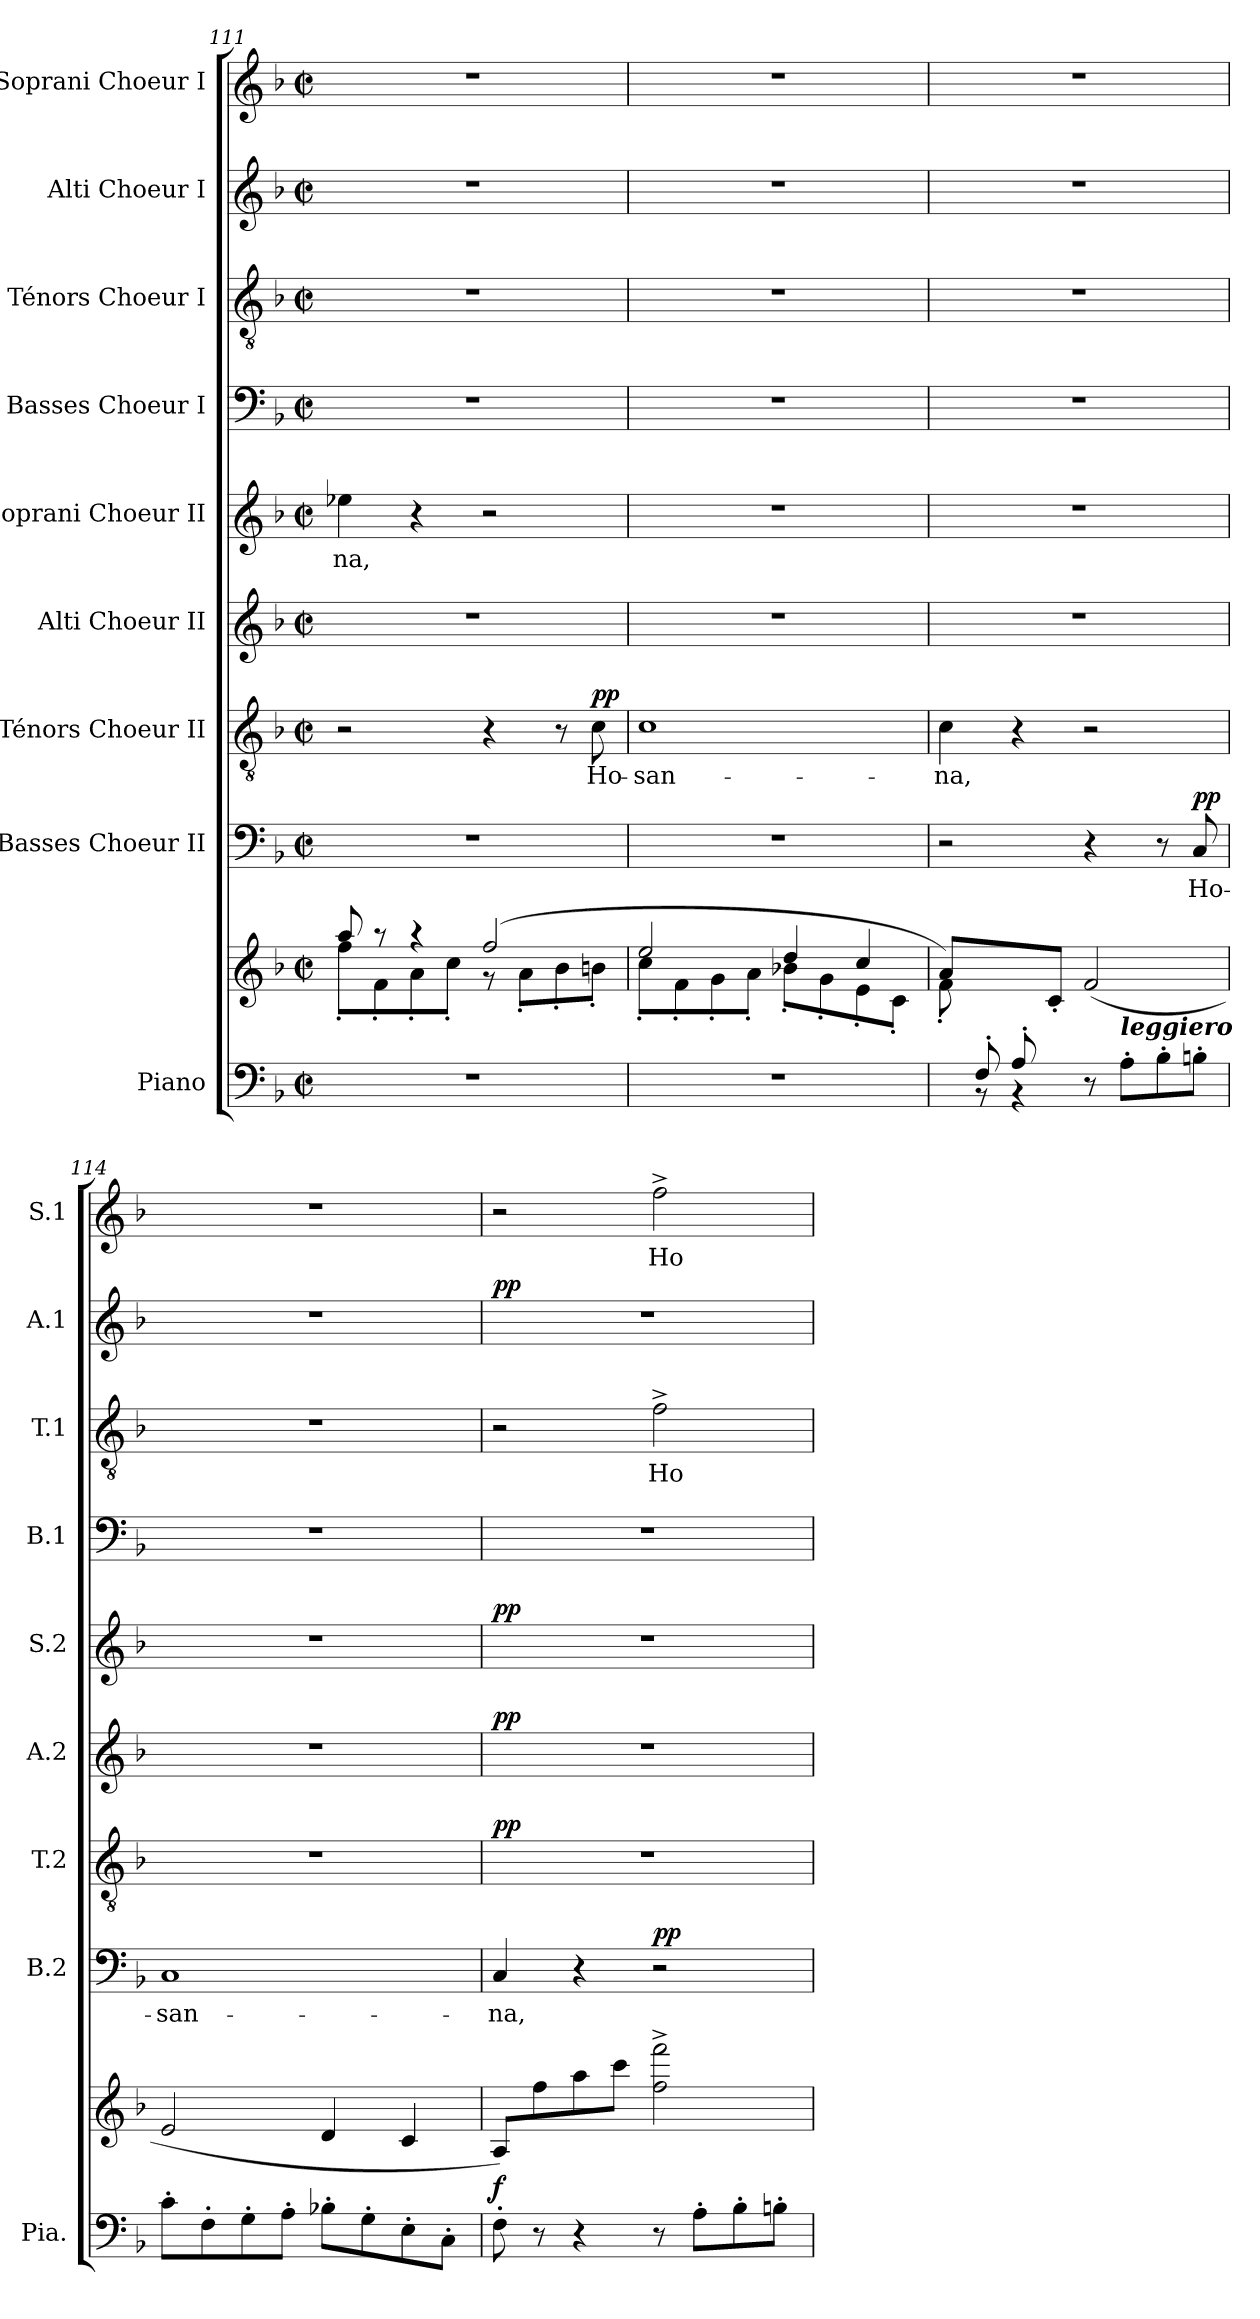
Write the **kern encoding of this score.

**kern	**kern	**dynam	**kern	**text	**dynam	**kern	**text	**dynam	**kern	**dynam	**kern	**text	**dynam	**kern	**dynam	**kern	**text	**dynam	**kern	**dynam	**kern	**text	**dynam
*part9	*part9	*part9	*part8	*part8	*part8	*part7	*part7	*part7	*part6	*part6	*part5	*part5	*part5	*part4	*part4	*part3	*part3	*part3	*part2	*part2	*part1	*part1	*part1
*staff10	*staff9	*staff9/10	*staff8	*staff8	*staff8	*staff7	*staff7	*staff7	*staff6	*staff6	*staff5	*staff5	*staff5	*staff4	*staff4	*staff3	*staff3	*staff3	*staff2	*staff2	*staff1	*staff1	*staff1
*I"Piano	*	*	*I"Basses Choeur II	*	*	*I"Ténors Choeur II	*	*	*I"Alti Choeur II	*	*I"Soprani Choeur II	*	*	*I"Basses Choeur I	*	*I"Ténors Choeur I	*	*	*I"Alti Choeur I	*	*I"Soprani Choeur I	*	*
*I'Pia.	*	*	*I'B.2	*	*	*I'T.2	*	*	*I'A.2	*	*I'S.2	*	*	*I'B.1	*	*I'T.1	*	*	*I'A.1	*	*I'S.1	*	*
*clefF4	*clefG2	*	*clefF4	*	*	*clefGv2	*	*	*clefG2	*	*clefG2	*	*	*clefF4	*	*clefGv2	*	*	*clefG2	*	*clefG2	*	*
*	*	*	*	*	*	*	*	*	*	*	*ITrd2c3	*	*	*	*	*	*	*	*	*	*	*	*
*k[b-]	*k[b-]	*	*k[b-]	*	*	*k[b-]	*	*	*k[b-]	*	*k[f#c#]	*	*	*k[b-]	*	*k[b-]	*	*	*k[b-]	*	*k[b-]	*	*
*M2/2	*M2/2	*	*M2/2	*	*	*M2/2	*	*	*M2/2	*	*M2/2	*	*	*M2/2	*	*M2/2	*	*	*M2/2	*	*M2/2	*	*
*met(c|)	*met(c|)	*	*met(c|)	*	*	*met(c|)	*	*	*met(c|)	*	*met(c|)	*	*	*met(c|)	*	*met(c|)	*	*	*met(c|)	*	*met(c|)	*	*
=111	=111	=111	=111	=111	=111	=111	=111	=111	=111	=111	=111	=111	=111	=111	=111	=111	=111	=111	=111	=111	=111	=111	=111
*	*^	*	*	*	*	*	*	*	*	*	*	*	*	*	*	*	*	*	*	*	*	*	*
1r	8aa/	8ff'\L	.	1r	.	.	2r	.	.	1r	.	4ccni\	-na,	.	1r	.	1r	.	.	1r	.	1r	.	.
.	8r	8f'\	.	.	.	.	.	.	.	.	.	.	.	.	.	.	.	.	.	.	.	.	.	.
.	4r	8a'\	.	.	.	.	.	.	.	.	.	4r	.	.	.	.	.	.	.	.	.	.	.	.
.	.	8cc'\J	.	.	.	.	.	.	.	.	.	.	.	.	.	.	.	.	.	.	.	.	.	.
.	(2ff/	8r	.	.	.	.	4r	.	.	.	.	2r	.	.	.	.	.	.	.	.	.	.	.	.
.	.	8a'\L	.	.	.	.	.	.	.	.	.	.	.	.	.	.	.	.	.	.	.	.	.	.
.	.	8b-'\	.	.	.	.	8r	.	.	.	.	.	.	.	.	.	.	.	.	.	.	.	.	.
!	!	!	!	!	!	!	!	!	!LO:DY:a	!	!	!	!	!	!	!	!	!	!	!	!	!	!	!
.	.	8bn'\J	.	.	.	.	8c\	Ho-	pp	.	.	.	.	.	.	.	.	.	.	.	.	.	.	.
!!LO:PB:g=z
=112	=112	=112	=112	=112	=112	=112	=112	=112	=112	=112	=112	=112	=112	=112	=112	=112	=112	=112	=112	=112	=112	=112	=112	=112
1r	2ee/	8cc'\L	.	1r	.	.	1c	-san-	.	1r	.	1r	.	.	1r	.	1r	.	.	1r	.	1r	.	.
.	.	8f'\	.	.	.	.	.	.	.	.	.	.	.	.	.	.	.	.	.	.	.	.	.	.
.	.	8g'\	.	.	.	.	.	.	.	.	.	.	.	.	.	.	.	.	.	.	.	.	.	.
.	.	8a'\J	.	.	.	.	.	.	.	.	.	.	.	.	.	.	.	.	.	.	.	.	.	.
.	4dd/	8b-X'\L	.	.	.	.	.	.	.	.	.	.	.	.	.	.	.	.	.	.	.	.	.	.
.	.	8g'\	.	.	.	.	.	.	.	.	.	.	.	.	.	.	.	.	.	.	.	.	.	.
.	4cc/	8e'\	.	.	.	.	.	.	.	.	.	.	.	.	.	.	.	.	.	.	.	.	.	.
.	.	8c'\J	.	.	.	.	.	.	.	.	.	.	.	.	.	.	.	.	.	.	.	.	.	.
=113	=113	=113	=113	=113	=113	=113	=113	=113	=113	=113	=113	=113	=113	=113	=113	=113	=113	=113	=113	=113	=113	=113	=113	=113
*^	*	*	*	*	*	*	*	*	*	*	*	*	*	*	*	*	*	*	*	*	*	*	*	*
8ryy	8ryy	8a/L)	8f'\	.	2r	.	.	4c\	-na,	.	1r	.	1r	.	.	1r	.	1r	.	.	1r	.	1r	.	.
8F'/	8rBB	4ryy	2..ryy	.	.	.	.	.	.	.	.	.	.	.	.	.	.	.	.	.	.	.	.	.	.
8A'/	4rBB	.	.	.	.	.	.	4r	.	.	.	.	.	.	.	.	.	.	.	.	.	.	.	.	.
2ryy	.	8c'/J	.	.	.	.	.	.	.	.	.	.	.	.	.	.	.	.	.	.	.	.	.	.	.
.	8r	(2f/	.	.	4r	.	.	2r	.	.	.	.	.	.	.	.	.	.	.	.	.	.	.	.	.
!	!LO:TX:a:Bi:t=leggiero	!	!	!	!	!	!	!	!	!	!	!	!	!	!	!	!	!	!	!	!	!	!	!	!
.	8A'\L	.	.	.	.	.	.	.	.	.	.	.	.	.	.	.	.	.	.	.	.	.	.	.	.
.	8B-'\	.	.	.	8r	.	.	.	.	.	.	.	.	.	.	.	.	.	.	.	.	.	.	.	.
!	!	!	!	!	!	!	!LO:DY:a	!	!	!	!	!	!	!	!	!	!	!	!	!	!	!	!	!	!
8ryy	8Bn'\J	.	.	.	8C/	Ho-	pp	.	.	.	.	.	.	.	.	.	.	.	.	.	.	.	.	.	.
*v	*v	*	*	*	*	*	*	*	*	*	*	*	*	*	*	*	*	*	*	*	*	*	*	*	*
*	*v	*v	*	*	*	*	*	*	*	*	*	*	*	*	*	*	*	*	*	*	*	*	*	*
=114	=114	=114	=114	=114	=114	=114	=114	=114	=114	=114	=114	=114	=114	=114	=114	=114	=114	=114	=114	=114	=114	=114	=114
8c'\L	2e/	.	1C	-san-	.	1r	.	.	1r	.	1r	.	.	1r	.	1r	.	.	1r	.	1r	.	.
8F'\	.	.	.	.	.	.	.	.	.	.	.	.	.	.	.	.	.	.	.	.	.	.	.
8G'\	.	.	.	.	.	.	.	.	.	.	.	.	.	.	.	.	.	.	.	.	.	.	.
8A'\J	.	.	.	.	.	.	.	.	.	.	.	.	.	.	.	.	.	.	.	.	.	.	.
8B-X'\L	4d/	.	.	.	.	.	.	.	.	.	.	.	.	.	.	.	.	.	.	.	.	.	.
8G'\	.	.	.	.	.	.	.	.	.	.	.	.	.	.	.	.	.	.	.	.	.	.	.
8E'\	4c/	.	.	.	.	.	.	.	.	.	.	.	.	.	.	.	.	.	.	.	.	.	.
8C'\J	.	.	.	.	.	.	.	.	.	.	.	.	.	.	.	.	.	.	.	.	.	.	.
=115	=115	=115	=115	=115	=115	=115	=115	=115	=115	=115	=115	=115	=115	=115	=115	=115	=115	=115	=115	=115	=115	=115	=115
!	!	!LO:DY:a=2	!	!	!	!	!	!LO:DY:a	!	!LO:DY:a	!	!	!LO:DY:a	!	!LO:DY:a	!	!	!	!	!	!	!	!
!	!	!	!	!	!	!	!	!	!	!	!	!	!	!	!LO:DY:n=1:a	!	!	!	!	!LO:DY:a	!	!	!
8F'\	8A/L)	f	4C/	-na,	.	1r	.	pp	1r	pp	1r	.	pp	1r	pp ff	2r	.	.	1r	pp	2r	.	.
8r	8ff\	.	.	.	.	.	.	.	.	.	.	.	.	.	.	.	.	.	.	.	.	.	.
4r	8aa\	.	4r	.	.	.	.	.	.	.	.	.	.	.	.	.	.	.	.	.	.	.	.
.	8ccc\J	.	.	.	.	.	.	.	.	.	.	.	.	.	.	.	.	.	.	.	.	.	.
!	!	!	!	!	!LO:DY:a	!	!	!	!	!	!	!	!	!	!	!	!	!LO:DY:a	!	!	!	!	!
!	!	!	!	!	!	!	!	!	!	!	!	!	!	!	!	!	!	!LO:DY:n=1:a	!	!	!	!	!LO:DY:a
!	!	!	!	!	!	!	!	!	!	!	!	!	!	!	!	!	!	!	!	!	!	!	!LO:DY:n=1:a
8r	2ff\^ 2fff\^	.	2r	.	pp	.	.	.	.	.	.	.	.	.	.	2f^\	Ho-	pp ff	.	.	2ff^i\	Ho-	pp ff
8A'\L	.	.	.	.	.	.	.	.	.	.	.	.	.	.	.	.	.	.	.	.	.	.	.
8B-'\	.	.	.	.	.	.	.	.	.	.	.	.	.	.	.	.	.	.	.	.	.	.	.
8Bn'\J	.	.	.	.	.	.	.	.	.	.	.	.	.	.	.	.	.	.	.	.	.	.	.
=	=	=	=	=	=	=	=	=	=	=	=	=	=	=	=	=	=	=	=	=	=	=	=
*-	*-	*-	*-	*-	*-	*-	*-	*-	*-	*-	*-	*-	*-	*-	*-	*-	*-	*-	*-	*-	*-	*-	*-
